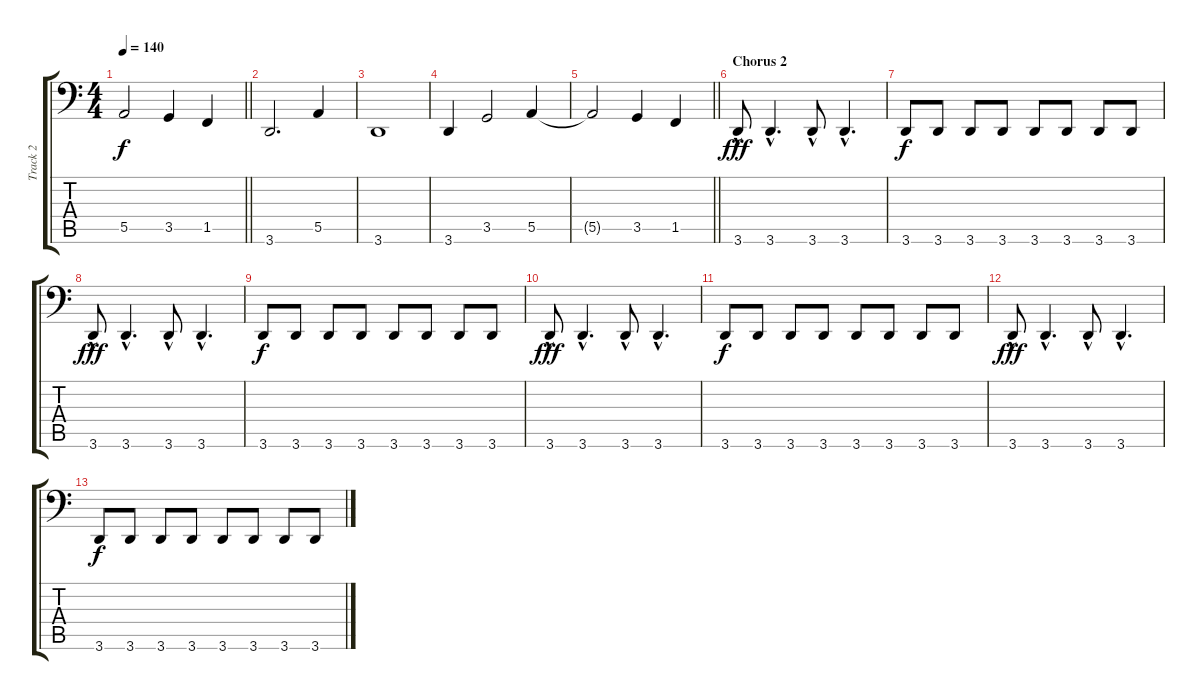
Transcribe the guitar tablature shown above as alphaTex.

\track ("Track 2" "Track 2") {instrument overdrivenguitar}
\staff {score tabs}
\tuning (C3 G2 D2 A1 E1 B0) {hide}
\ts (4 4)
\tempo 140
\clef f4
\barLineRight lightlight
\ks c
5.5{t}.2{dy f} 3.5.4 1.5.4 |
3.6.2{d} 5.5.4 |
3.6.1 |
3.6.4 3.5.2 5.5.4 |
\barLineRight lightlight
5.5{t}.2 3.5.4 1.5.4 |
\section ("" "Chorus 2")
3.6{hac}.8{dy fff instrument overdrivenguitar} 3.6{hac}.4{d} 3.6{hac}.8 3.6{hac}.4{d} |
3.6.8{dy f} 3.6.8 3.6.8 3.6.8 3.6.8 3.6.8 3.6.8 3.6.8 |
3.6{hac}.8{dy fff} 3.6{hac}.4{d} 3.6{hac}.8 3.6{hac}.4{d} |
3.6.8{dy f} 3.6.8 3.6.8 3.6.8 3.6.8 3.6.8 3.6.8 3.6.8 |
3.6{hac}.8{dy fff} 3.6{hac}.4{d} 3.6{hac}.8 3.6{hac}.4{d} |
3.6.8{dy f} 3.6.8 3.6.8 3.6.8 3.6.8 3.6.8 3.6.8 3.6.8 |
3.6{hac}.8{dy fff} 3.6{hac}.4{d} 3.6{hac}.8 3.6{hac}.4{d} |
3.6.8{dy f} 3.6.8 3.6.8 3.6.8 3.6.8 3.6.8 3.6.8 3.6.8
